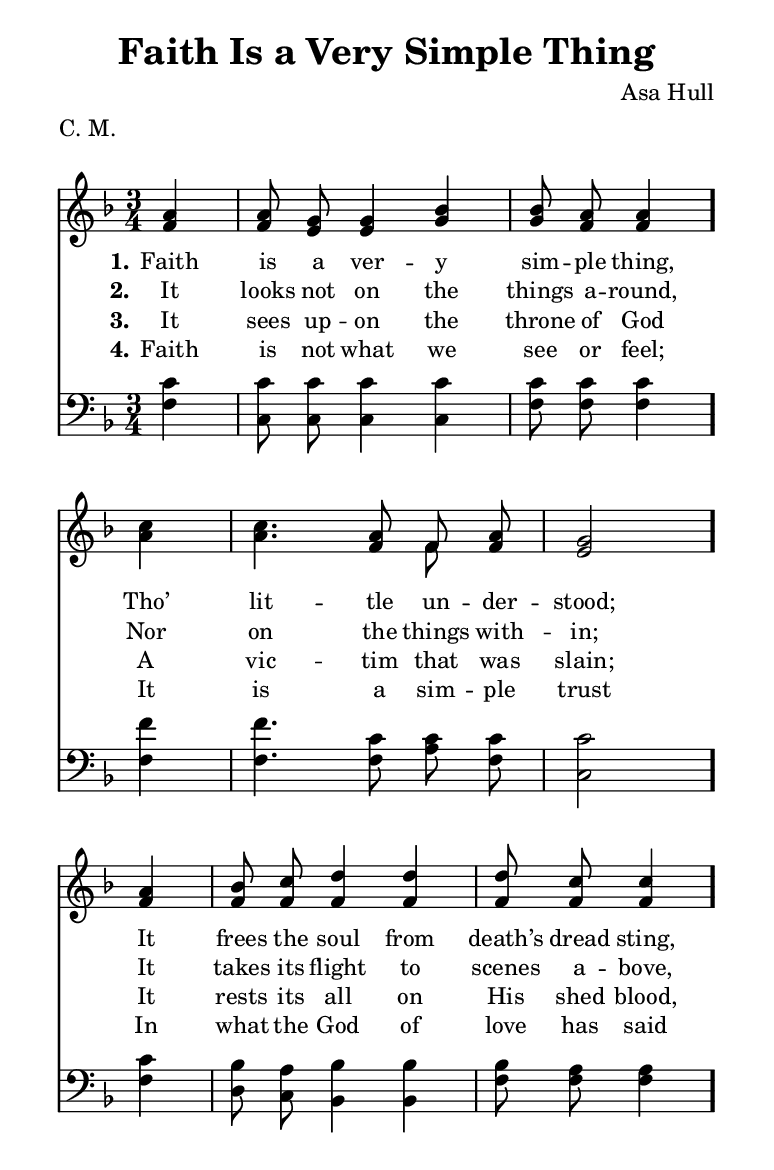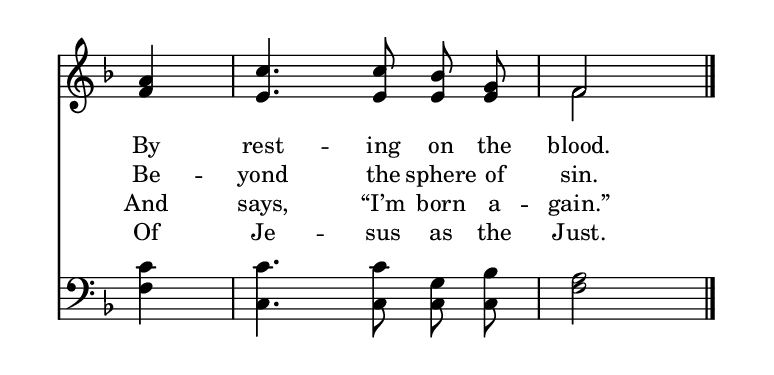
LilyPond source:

\include "common/global.ily"
\paper {
  \include "common/paper.ily"
  ragged-bottom = ##t
  ragged-last-bottom = ##t
  systems-per-page = ##f
  page-count = ##f
}

\header{
  %gospel
  hymnnumber = "10"
  title = "Faith Is a Very Simple Thing"
  tunename = "Remember Me"
  meter = "C. M."
  %poet = ""
  composer = "Asa Hull"
  %copyright = ""
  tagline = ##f
}

patternA = { c4 | c8 c8 c4 c4 | c8 c8 c4 } % Lines 1, 3
patternB = { c4 | c4. c8 c8 c8 | c2 } % Lines 2, 4

global = {
  \include "common/overrides.ily"
  \override Staff.TimeSignature.style = #'numbered
  \time 3/4
  \once \override Score.MetronomeMark.transparent = ##t
  \tempo 4 = 60
  \key f \major
  \partial 4
  \autoBeamOff
}

notesSoprano = {
\global
\relative c'' {

  \changePitch \patternA { a | a g g bes | bes a a }
  \changePitch \patternB { c | c a f a   | g       }
  \changePitch \patternA { a | bes c d d | d c c   }
  \changePitch \patternB { a | c c bes g | f       }

}
}

notesAlto = {
\global
\relative e' {

  \changePitch \patternA { f | f e e g | g f f }
  \changePitch \patternB { a | a f f f | e     }
  \changePitch \patternA { f | f f f f | f f f }
  \changePitch \patternB { f | e e e e | f     }

}
}

notesTenor = {
\global
\relative a {

  \changePitch \patternA { c | c c c c       | c c c   }
  \changePitch \patternB { f | f c c c       | c       }
  \changePitch \patternA { c | bes a bes bes | bes a a }
  \changePitch \patternB { c | c c g bes     | a       }

}
}

notesBass = {
\global
\relative f {

  \changePitch \patternA { f | c c c c     | f f f  }
  \changePitch \patternB { f | f f a f     | c      }
  \changePitch \patternA { f | d c bes bes | f' f f }
  \changePitch \patternB { f | c c c c     | f      } \bar "|."

}
}

wordsA = \lyricmode {
\set stanza = "1."

  Faith is a ver -- y sim -- ple thing, \bar "."
  Tho’ lit -- tle un -- der -- stood; \bar "." \break
  It frees the soul from death’s dread sting, \bar "."
  By rest -- ing on the blood. \bar "|." \break

}

wordsB = \lyricmode {
\set stanza = "2."

  It looks not on the things a -- round,
  Nor on the things with -- in;
  It takes its flight to scenes a -- bove,
  Be -- yond the sphere of sin.

}

wordsC = \lyricmode {
\set stanza = "3."

  It sees up -- on the throne of God
  A vic -- tim that was slain;
  It rests its all on His shed blood,
  And says, “I’m born a -- gain.”

}

wordsD = \lyricmode {
\set stanza = "4."

  Faith is not what we see or feel;
  It is a sim -- ple trust
  In what the God of love has said
  Of Je -- sus as the Just.

}


\score {
  \context ChoirStaff <<
    \context Staff = upper <<
      \set Staff.autoBeaming = ##f
      \set ChoirStaff.systemStartDelimiter = #'SystemStartBar
      \set ChoirStaff.printPartCombineTexts = ##f
      \partcombine #'(2 . 9) \notesSoprano \notesAlto
      \context NullVoice = sopranos { \voiceOne << \notesSoprano >> }
      \context NullVoice = altos { \voiceTwo << \notesAlto >> }
      \context Lyrics = one   \lyricsto sopranos \wordsA
      \context Lyrics = two   \lyricsto sopranos \wordsB
      \context Lyrics = three \lyricsto sopranos \wordsC
      \context Lyrics = four  \lyricsto sopranos \wordsD
      %\context Lyrics = five  \lyricsto sopranos \wordsE
    >>
    \context Staff = men <<
      \set Staff.autoBeaming = ##f
      \clef bass
      \set ChoirStaff.printPartCombineTexts = ##f
      \partcombine #'(2 . 9) \notesTenor \notesBass
      \context NullVoice = tenors { \voiceOne << \notesTenor >> }
      \context NullVoice = basses { \voiceTwo << \notesBass >> }
    >>
  >>
  \layout {
    \include "common/layout.ily"
  }
  \midi{
    \include "common/midi.ily"
  }
}

\version "2.19.49"  % necessary for upgrading to future LilyPond versions.

% vi:set et ts=2 sw=2 ai nocindent syntax=lilypond:
